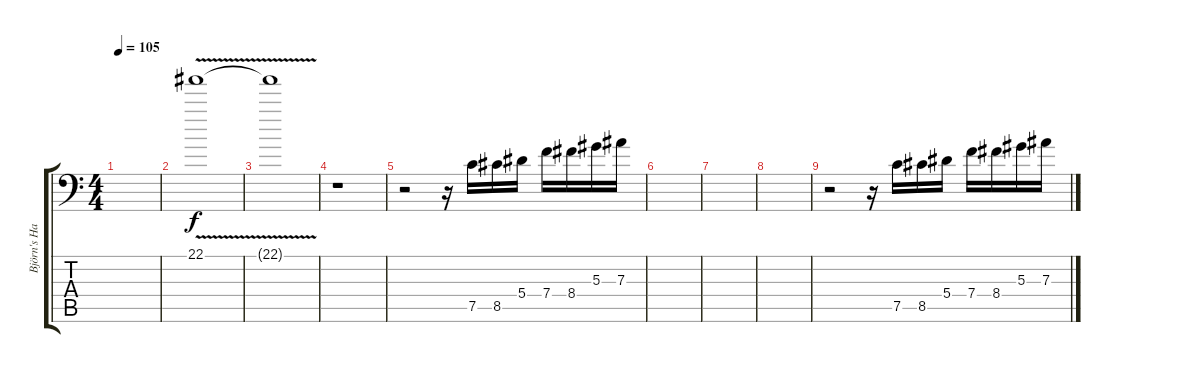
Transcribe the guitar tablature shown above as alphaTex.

\track ("Björn's Harmonizer" "Björn's Ha") {instrument distortionguitar}
\staff {score tabs}
\tuning (C4 G3 Eb3 Bb2 F2 Bb1) {hide}
\ts (4 4)
\tempo 105
\clef f4
\ks c
|
22.1{v}.1{volume 0} |
22.1{t}.1 |
r.1 |
r.2{volume 16 balance 12} r.16 7.5.16 8.5.16 5.4.16 7.4.16 8.4.16 5.3.16 7.3.16 |
|
|
|
r.2 r.16 7.5.16 8.5.16 5.4.16 7.4.16 8.4.16 5.3.16 7.3.16
